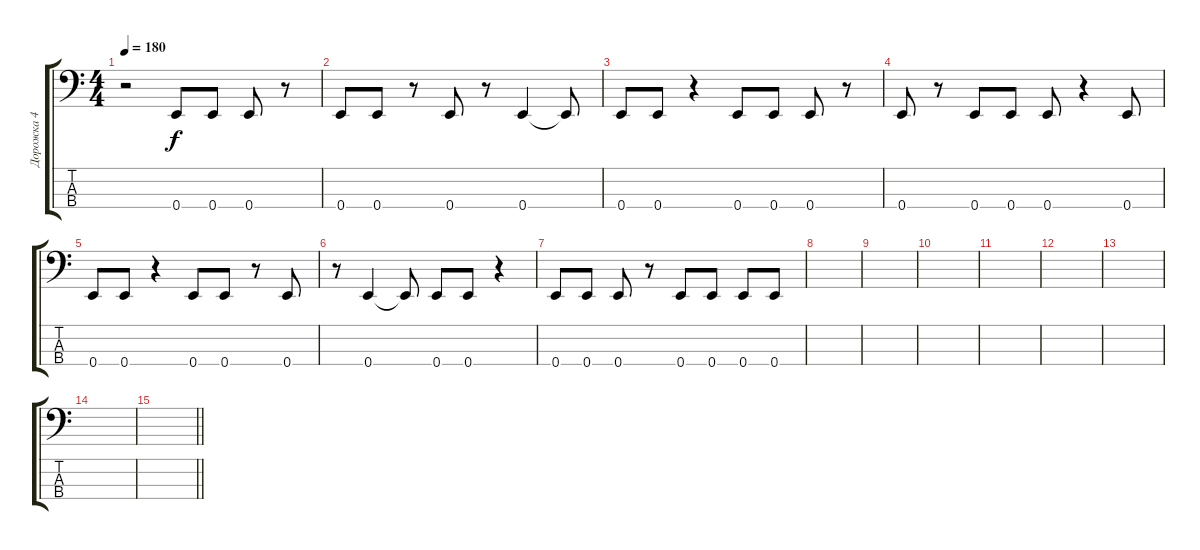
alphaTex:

\track ("Дорожка 4" "Дорожка 4") {instrument electricbassfinger}
\staff {score tabs}
\tuning (G2 D2 A1 E1) {hide}
\ts (4 4)
\tempo 180
\clef f4
\ks c
r.2{dy f} 0.4.8 0.4.8 0.4.8 r.8 |
0.4.8 0.4.8 r.8 0.4.8 r.8 0.4.4 0.4{t}.8 |
0.4.8 0.4.8 r.4 0.4.8 0.4.8 0.4.8 r.8 |
0.4.8 r.8 0.4.8 0.4.8 0.4.8 r.4 0.4.8 |
0.4.8 0.4.8 r.4 0.4.8 0.4.8 r.8 0.4.8 |
r.8 0.4.4 0.4{t}.8 0.4.8 0.4.8 r.4 |
0.4.8 0.4.8 0.4.8 r.8 0.4.8 0.4.8 0.4.8 0.4.8 |
|
|
|
|
|
|
|
\barLineRight lightlight
